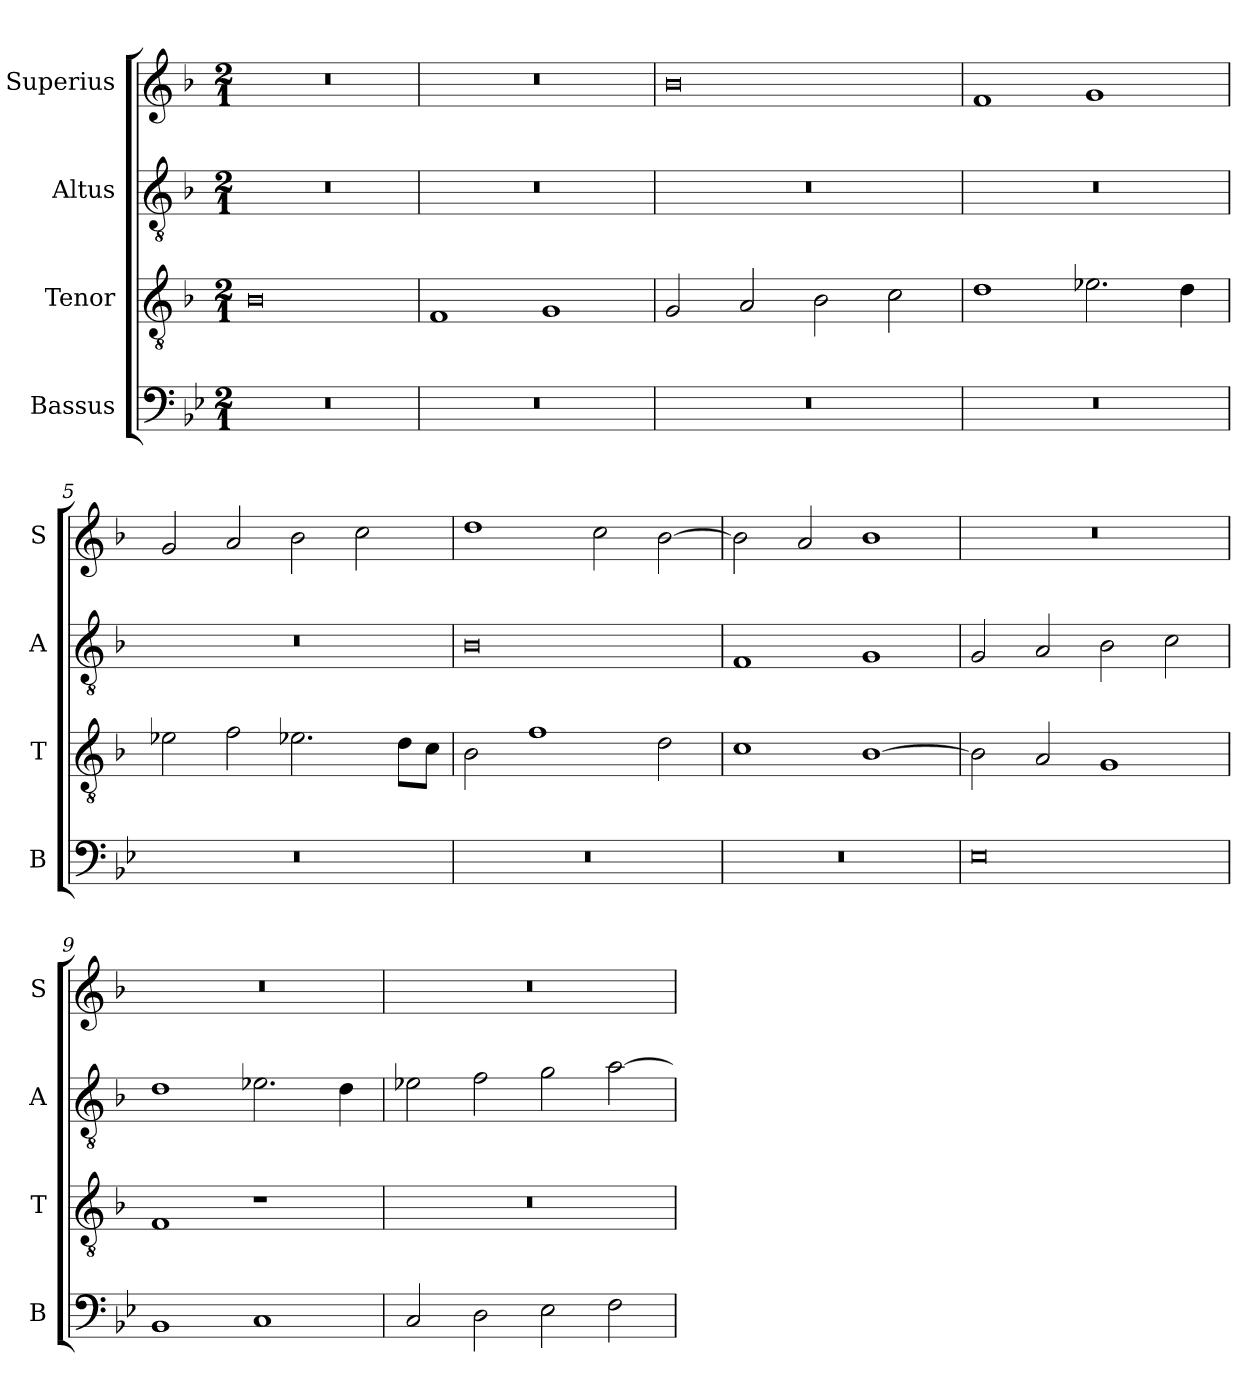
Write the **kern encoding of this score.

**kern	**kern	**kern	**kern
*part4	*part3	*part2	*part1
*staff4	*staff3	*staff2	*staff1
*I"Bassus	*I"Tenor	*I"Altus	*I"Superius
*I'B	*I'T	*I'A	*I'S
*clefF4	*clefGv2	*clefGv2	*clefG2
*k[b-e-]	*k[b-]	*k[b-]	*k[b-]
*M2/1	*M2/1	*M2/1	*M2/1
=1	=1	=1	=1
0r	0B-	0r	0r
=2	=2	=2	=2
0r	1F	0r	0r
.	1G	.	.
=3	=3	=3	=3
0r	2G/	0r	0b-
.	2A/	.	.
.	2B-\	.	.
.	2c\	.	.
=4	=4	=4	=4
0r	1d	0r	1f
.	2.e-X\	.	1g
.	4d\	.	.
=5	=5	=5	=5
0r	2e-X\	0r	2g/
.	2f\	.	2a/
.	2.e-X\	.	2b-\
.	.	.	2cc\
.	8d\L	.	.
.	8c\J	.	.
=6	=6	=6	=6
0r	2B-\	0B-	1dd
.	1f	.	.
.	.	.	2cc\
.	2d\	.	[2b-\
=7	=7	=7	=7
0r	1c	1F	2b-\]
.	.	.	2a/
.	[1B-	1G	1b-
=8	=8	=8	=8
0E-	2B-\]	2G/	0r
.	2A/	2A/	.
.	1G	2B-\	.
.	.	2c\	.
=9	=9	=9	=9
1BB-	1F	1d	0r
1C	1r	2.e-X\	.
.	.	4d\	.
=10	=10	=10	=10
2C/	0r	2e-X\	0r
2D\	.	2f\	.
2E-\	.	2g\	.
2F\	.	[2a\	.
=	=	=	=
*-	*-	*-	*-
